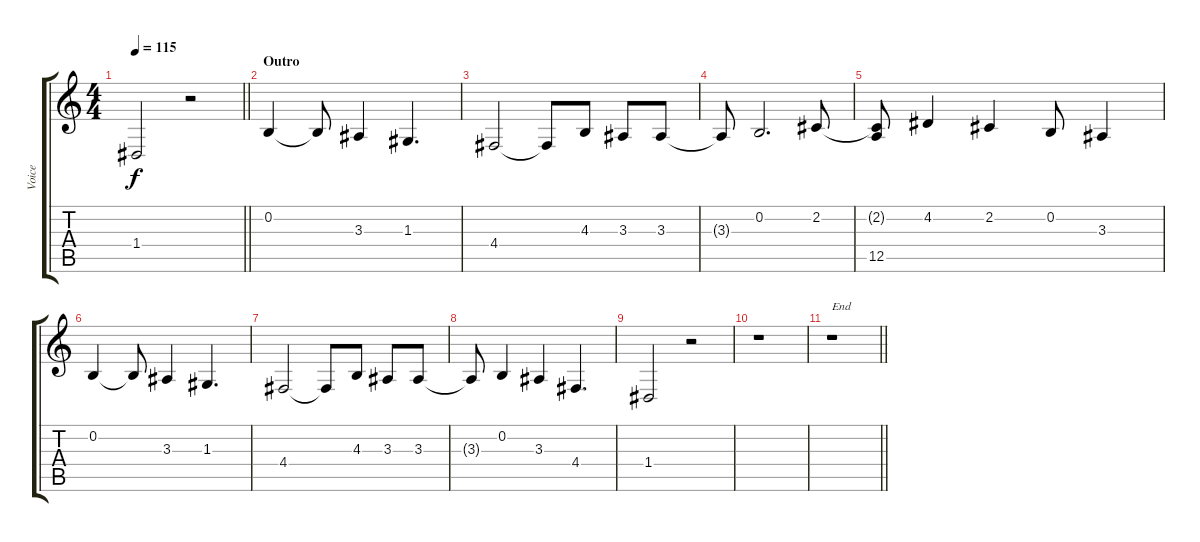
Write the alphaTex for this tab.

\track ("Voice" "Voice") {instrument lead1square}
\staff {score tabs}
\tuning (E4 B3 G3 D3 A2 E2) {hide}
\ts (4 4)
\tempo 115
\clef g2
\barLineRight lightlight
\ks c
1.4.2{dy f} r.2 |
\section ("" "Outro")
0.2.4 0.2{t}.8 3.3.4 1.3.4{d} |
4.4.2 4.4{t}.8 4.3.8 3.3.8 3.3.8 |
3.3{t}.8 0.2.2{d} 2.2.8 |
(2.2{t} 12.5).8 4.2.4 2.2.4 0.2.8 3.3.4 |
0.2.4 0.2{t}.8 3.3.4 1.3.4{d} |
4.4.2 4.4{t}.8 4.3.8 3.3.8 3.3.8 |
3.3{t}.8 0.2.4 3.3.4 4.4.4{d} |
1.4.2 r.2 |
r.1 |
\barLineRight lightlight
r.1{txt "End"}
